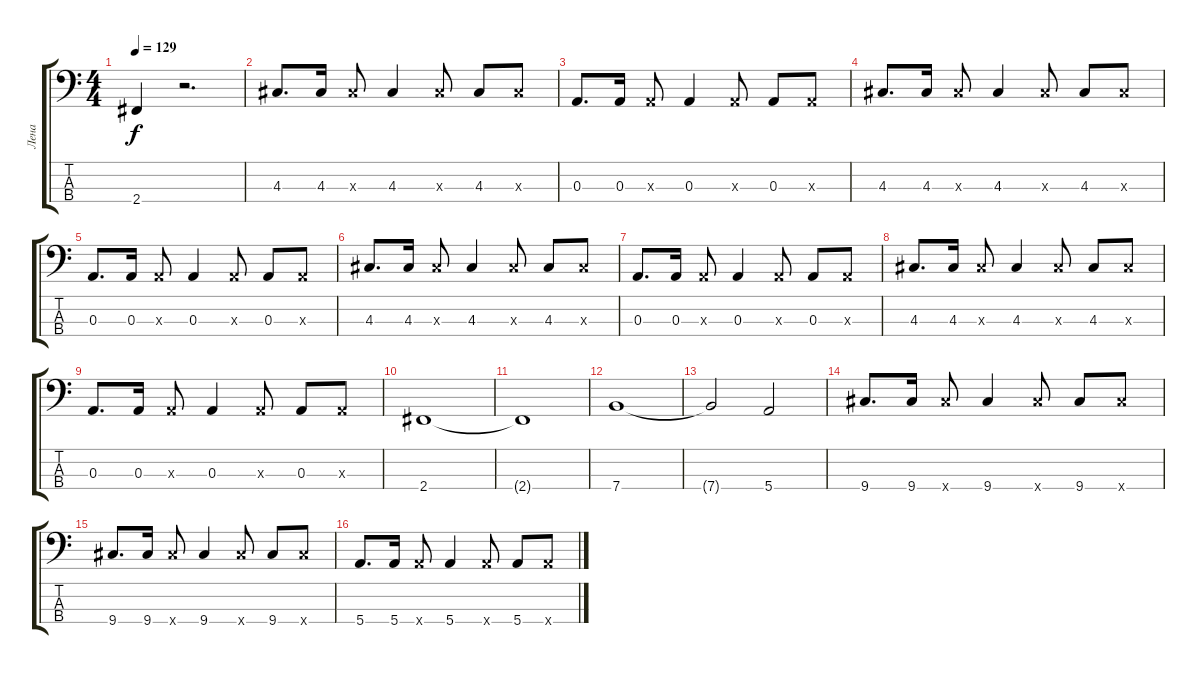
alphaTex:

\track ("Лена" "Лена") {instrument electricbasspick}
\staff {score tabs}
\tuning (G2 D2 A1 E1) {hide}
\ts (4 4)
\tempo 129
\clef f4
\ks c
2.4.4{dy f} r.2{d} |
4.3.8{d} 4.3.16 4.3{x}.8 4.3.4 4.3{x}.8 4.3.8 4.3{x}.8 |
0.3.8{d} 0.3.16 0.3{x}.8 0.3.4 0.3{x}.8 0.3.8 0.3{x}.8 |
4.3.8{d} 4.3.16 4.3{x}.8 4.3.4 4.3{x}.8 4.3.8 4.3{x}.8 |
0.3.8{d} 0.3.16 0.3{x}.8 0.3.4 0.3{x}.8 0.3.8 0.3{x}.8 |
4.3.8{d} 4.3.16 4.3{x}.8 4.3.4 4.3{x}.8 4.3.8 4.3{x}.8 |
0.3.8{d} 0.3.16 0.3{x}.8 0.3.4 0.3{x}.8 0.3.8 0.3{x}.8 |
4.3.8{d} 4.3.16 4.3{x}.8 4.3.4 4.3{x}.8 4.3.8 4.3{x}.8 |
0.3.8{d} 0.3.16 0.3{x}.8 0.3.4 0.3{x}.8 0.3.8 0.3{x}.8 |
2.4.1 |
2.4{t}.1 |
7.4.1 |
7.4{t}.2 5.4.2 |
9.4.8{d} 9.4.16 9.4{x}.8 9.4.4 9.4{x}.8 9.4.8 9.4{x}.8 |
9.4.8{d} 9.4.16 9.4{x}.8 9.4.4 9.4{x}.8 9.4.8 9.4{x}.8 |
5.4.8{d} 5.4.16 5.4{x}.8 5.4.4 5.4{x}.8 5.4.8 5.4{x}.8
